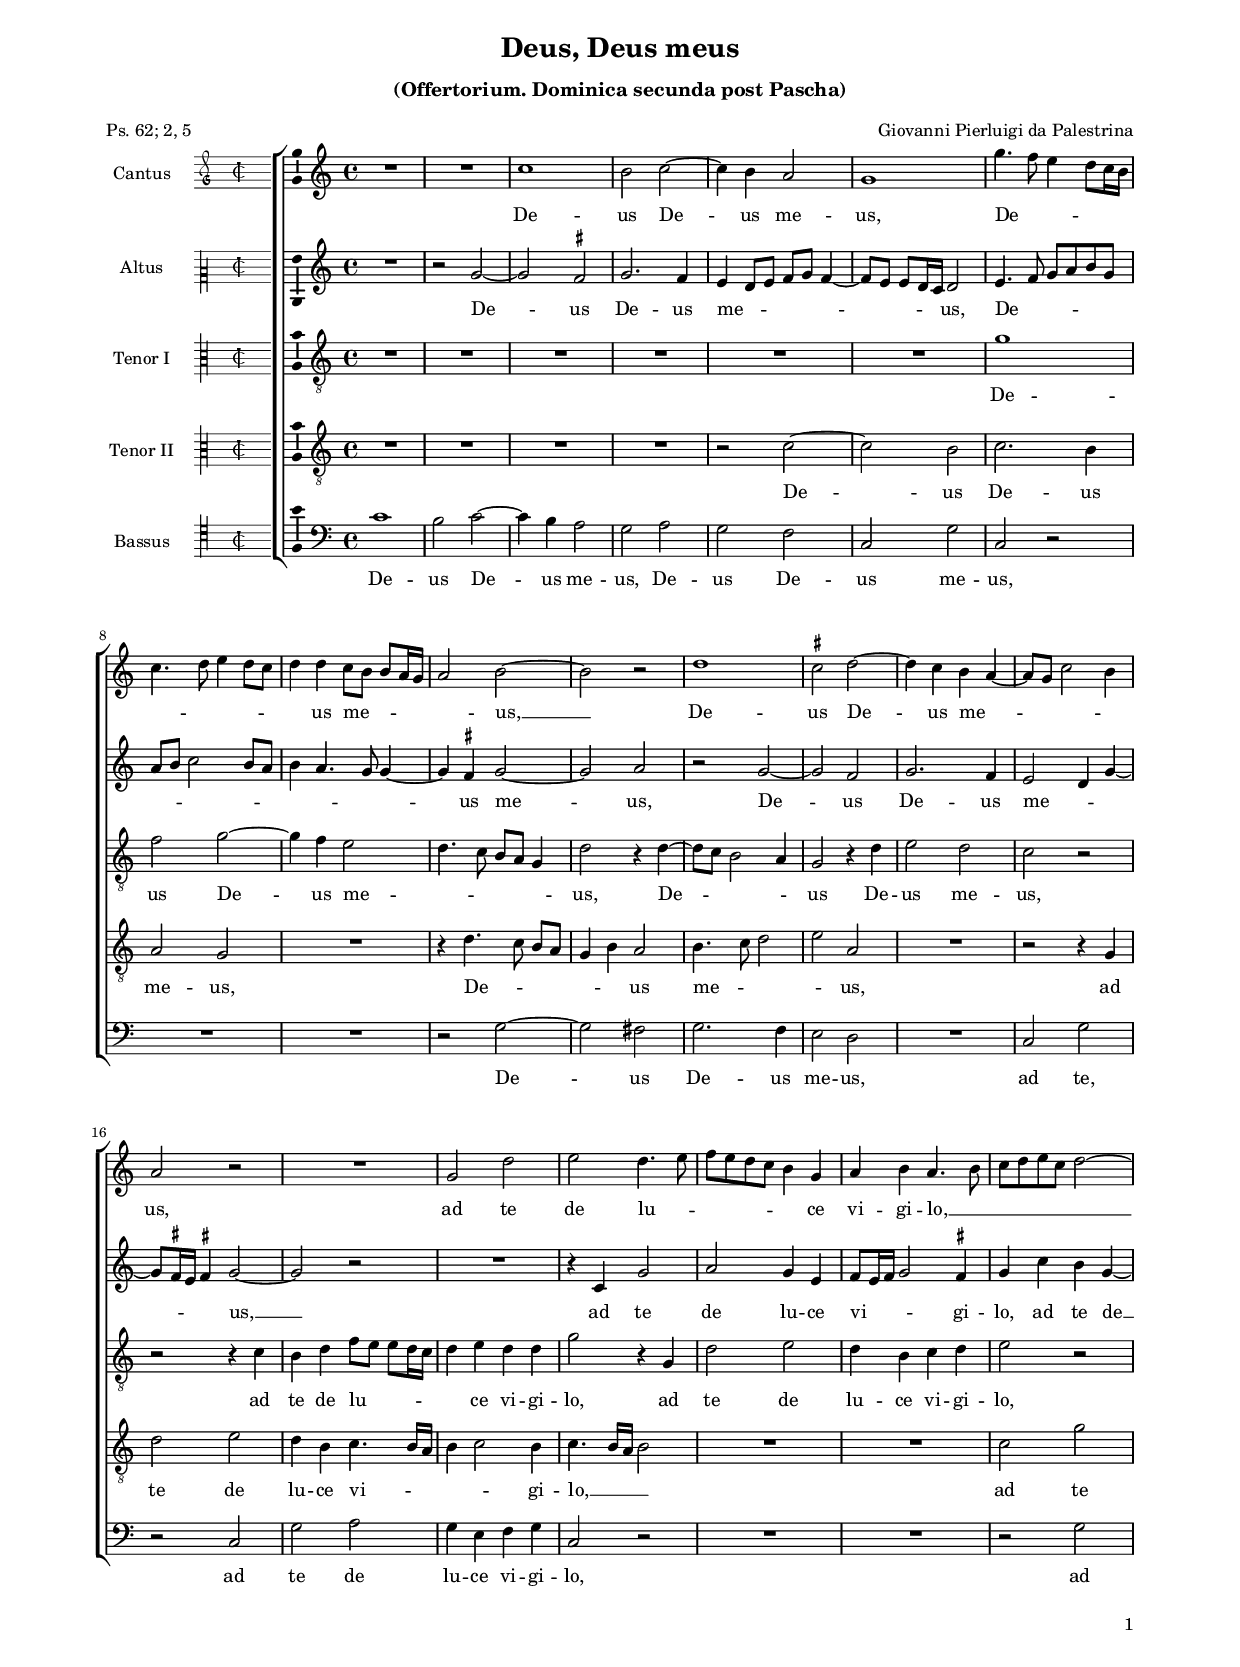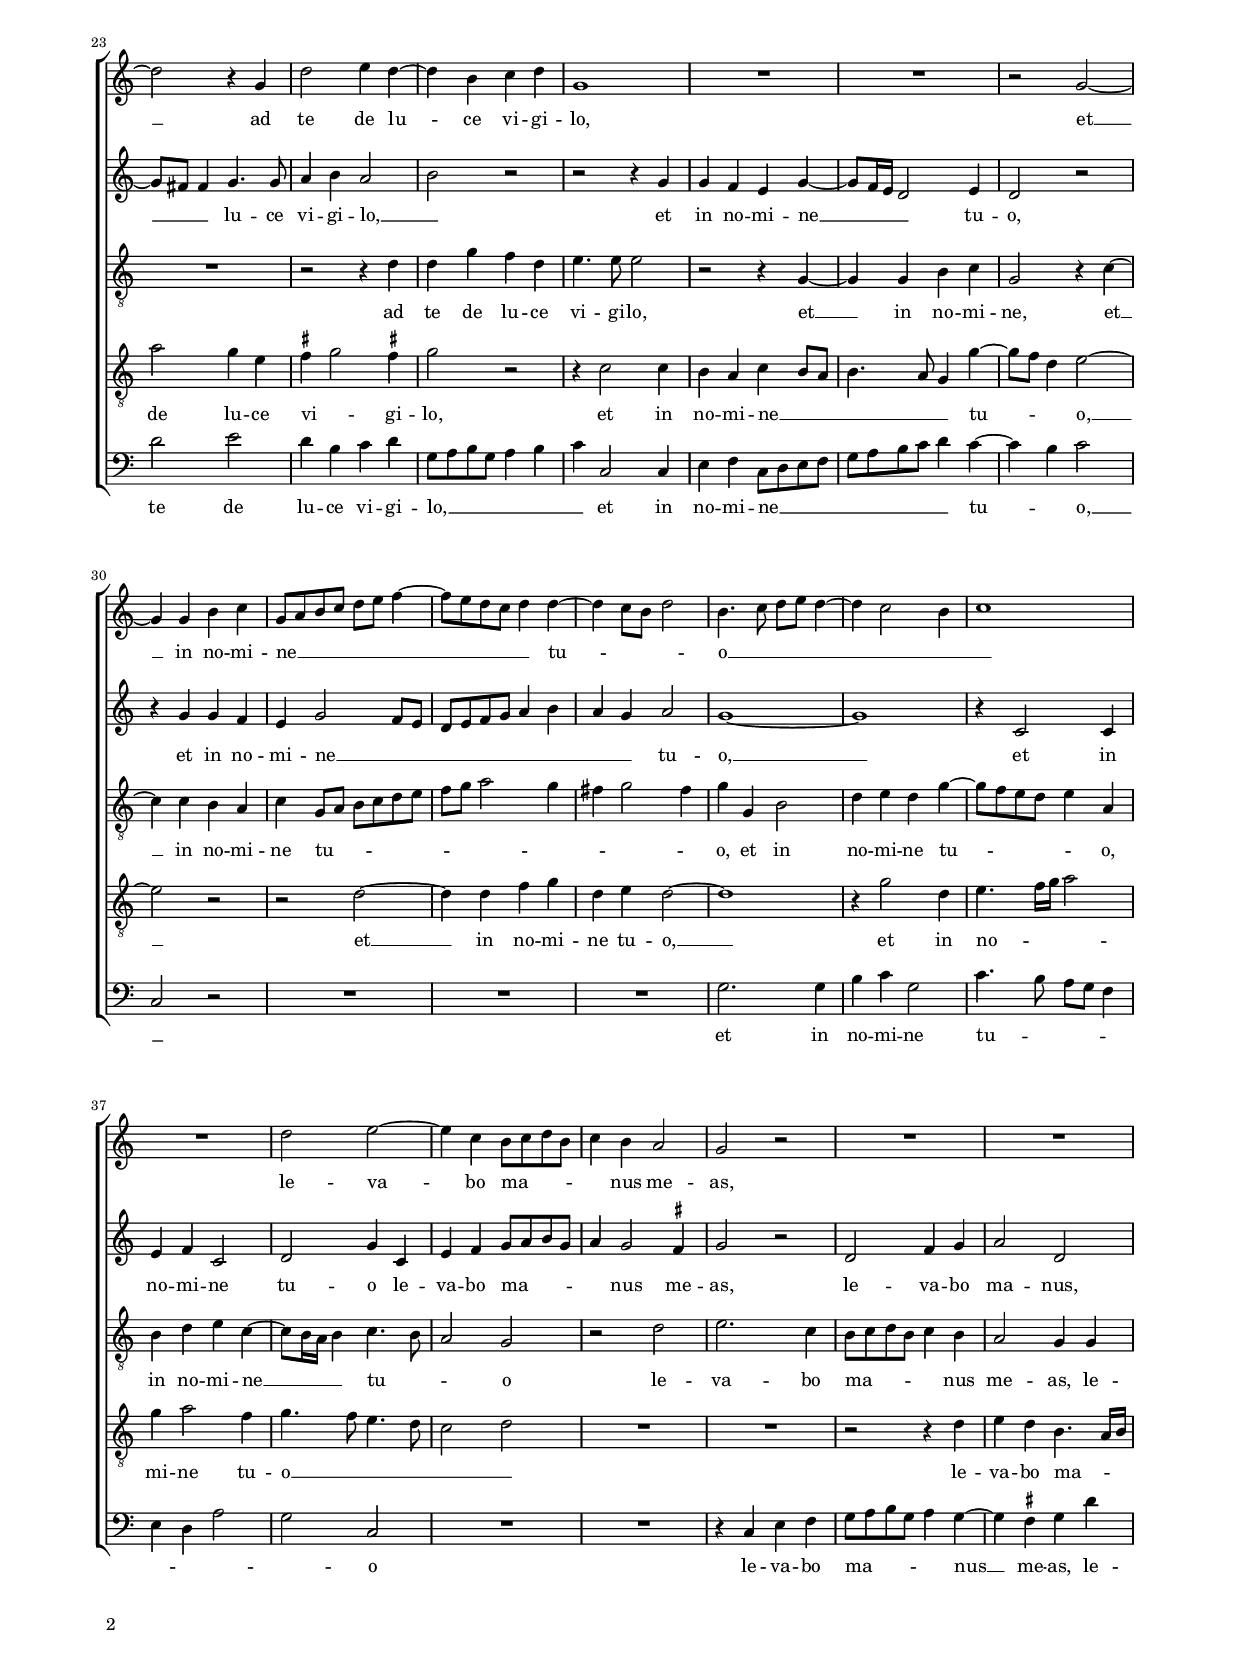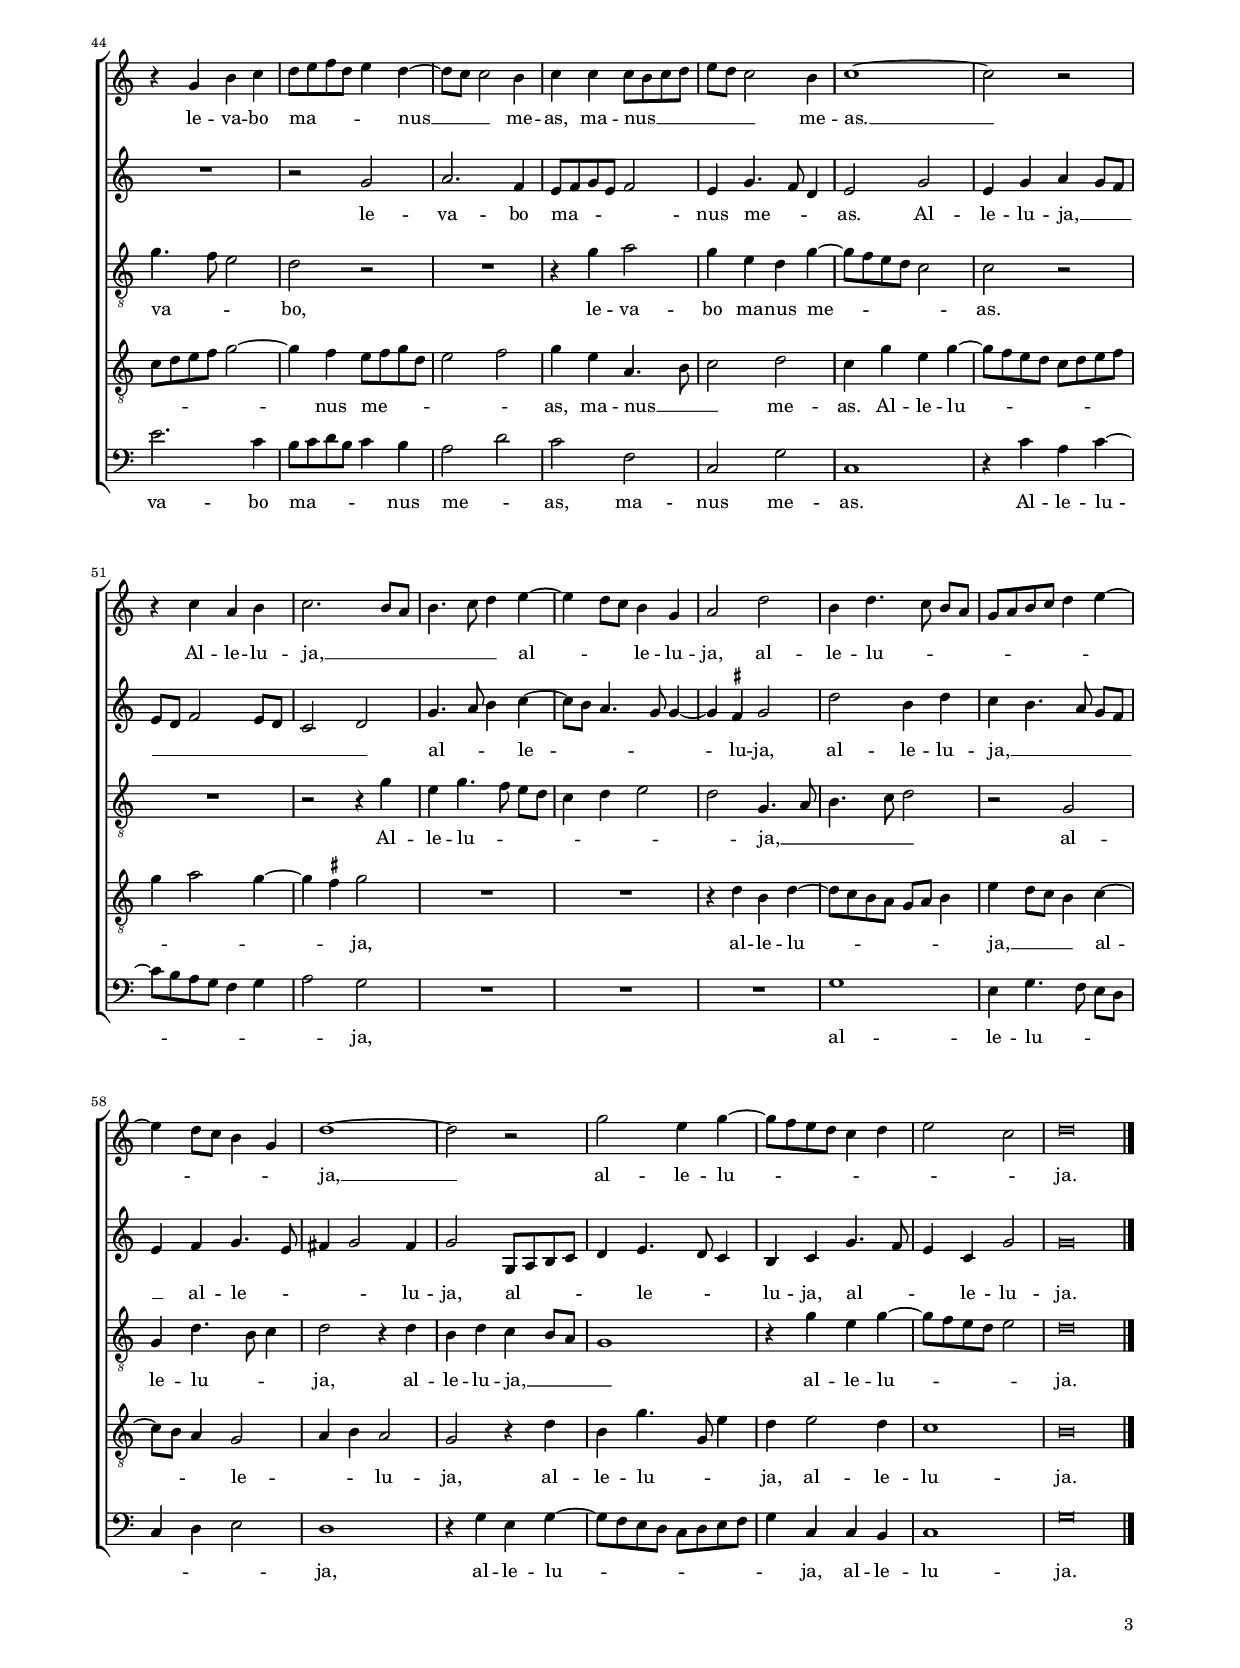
\header
{
  title="Deus, Deus meus"
  subtitle=\markup { \column { \vspace #0.5 "(Offertorium. Dominica secunda post Pascha)" \transparent "x" } }
  composer="Giovanni Pierluigi da Palestrina"
  poet="Ps. 62; 2, 5"
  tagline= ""
}

\version "2.24.1"
\language deutsch
#(set-global-staff-size 15)
% #(set-default-paper-size "letter")
#(ly:set-option 'point-and-click #f)




	ficta = { \once \set suggestAccidentals = ##t }

	forget = #(define-music-function (music) (ly:music?) #{
		\accidentalStyle forget
		$music
		\accidentalStyle default
		#})


    
\paper
	{
	top-margin = 1.6 \cm
	bottom-margin = 1 \cm
	left-margin = 1.8 \cm
	right-margin = 1.8 \cm
	ragged-bottom = ##f
	ragged-last-bottom = ##f
	print-page-number = ##f
	system-system-spacing = #'((basic-distance . 17) (minimum-distance . 14) (padding . 5) (strechability . 150))
	oddFooterMarkup=\markup   \fill-line { "" \fromproperty #'page:page-number-string }
	evenFooterMarkup=\markup  \fill-line { \fromproperty #'page:page-number-string "" }
	last-bottom-spacing = #'((basic-distance . 12) (minimum-distance . 7) (padding . 4))
    systems-per-page = 3
%   page-count = 3
%	min-systems-per-page = 3
%	print-all-headers = ##t
%	print-first-page-number = ##t
%	first-page-number = 1
	}

	
global = {
	\key c \major
	\time 4/4
    \set Score.tempoHideNote = ##t
    \tempo 4 = 100
    \skip 1*63
    \set Score.measureLength = #(ly:make-moment 2/1)
    \skip 1*2 \bar "|."
	}
    

incipitcantus = \relative c' {
    \time 2/2
    \clef "petrucci-g2"
    \key c \major
    }
    
incipitcantusVoice = <<
    \new MensuralVoice <<
        { s1 \noBreak }
        \incipitcantus
    >>
    >>
    
    
incipitaltus = \relative c' {
    \time 2/2
    \clef "petrucci-c2"
    \key c \major
    s4 \bar ""
    }
    
incipitaltusVoice = <<
    \new MensuralVoice <<
        { s1 \noBreak }
        \incipitaltus
    >>
    >>
    
incipittenor = \relative c' {
    \time 2/2
    \clef "petrucci-c3"
    \key c \major
    }
    
incipittenorVoice = <<
    \new MensuralVoice <<
        { s1 \noBreak }
        \incipittenor
    >>
    >>
    
incipitquintus = \relative c' {
    \time 2/2
    \clef "petrucci-c3"
    \key c \major
    }
    
incipitquintusVoice = <<
    \new MensuralVoice <<
        { s1 \noBreak }
        \incipitquintus
    >>
    >>
    
    
incipitbassus= \relative c {
    \time 2/2
    \clef "petrucci-c4"
    \key c \major
    }
    
incipitbassusVoice = <<
    \new MensuralVoice <<
        { s1 \noBreak }
        \incipitbassus
    >>
    >>


cantus =  \relative c''
	{
	R1
	R1
	c1
	h2 c~
%5
	c4 h a2 |
	g1
	g'4. f8 e4 d8 c16 h
	c4. d8 e4 d8 c
	d4 d c8 h h[ a16 g]
%10
	a2 h~ |
	h2 r
	d1
	\ficta cis2 d~
	d4 c h a~
%15
	a8 g c2 h4 |
	a2 r
	R1
	g2 d'
	e2 d4. e8
%20
	f8 e d c h4 g |
	a4 h a4. h8
	c8 d e c d2~
	d2 r4 g,
	d'2 e4 d~
%25
	d4 h c d |
	g,1
	R1
	R1
	r2 g~
%30
	g4 g h c |
	g8 a h c d e f4~
	f8 e d c d4 d~
	d4 c8 h d2
	h4. c8 d e d4~
%35
	d4 c2 h4 |
	c1
	R1
	d2 e~
	e4 c h8 c d h
%40
	c4 h a2 |
	g2 r
	R1
	R1
	r4 g h c
%45
	d8 e f d e4 d~ |
	d8 c c2 h4
	c4 c c8 h c d
	e8 d c2 h4
	c1~
%50
	c2 r |
	r4 c a h
	c2. h8 a
	h4. c8 d4 e~
	e4 d8 c h4 g
%55
	a2 d |
	h4 d4. c8 h[ a]
	g8 a h c d4 e~
	e4 d8 c h4 g
	d'1~
%60
	d2 r |
	g2 e4 g~
	g8 f e d c4 d
	e2 c
	d\breve |
	}


altus =  \relative c'
	{
	R1
	r2 g'~
	g2 \ficta fis
	g2. f4
%5
	e4 d8 e f g f4~ |
	f8 e e[ d16 c] d2
	e4. f8 g8 a h g
	a8 h c2 h8 a
	h4 a4. g8 g4~
%10
	g4 \ficta fis g2~ |
	g2 a
	r2 g~
	g2 f
	g2. f4
%15
	e2 d4 g~ |
	g8 \ficta fis16 e \ficta fis!4 g2~
	g2 r
	R1
	r4 c, g'2
%20
	a2 g4 e |
	f8 e16 f g2 \ficta fis4
	g4 c h g~
	g8 fis fis4 g4. g8
	a4 h a2
%25
	h2 r |
	r2 r4 g
	g4 f e g~
	g8 f16 e d2 e4
	d2 r
%30
	r4 g g f |
	e4 g2 f8 e
	d8 e f g a4 h
	a4 g a2
	g1~
%35
	g1 |
	r4 c,2 c4
	e4 f c2
	d2 g4 c,
	e4 f g8 a h g
%40
	a4 g2 \ficta fis4 |
	g2 r
	d2 f4 g
	a2 d,
	R1
%45
	r2 g |
	a2. f4
	e8 f g e f2
	e4 g4. f8 d4
	e2 g
%50
	e4 g a g8 f |
	e8 d f2 e8 d
	c2 d
	g4. a8 h4 c~
	c8 h a4. g8 g4~
%55
	g4 \ficta fis g2
	d'2 h4 d
	c4 h4. a8 g[ f]
	e4 f g4. e8
	fis4 g2 fis4
%60
	g2 g,8 a h c |
	d4 e4. d8 c4
	h4 c g'4. f8
	e4 c g'2
	g\breve |
	}


tenor =  \relative c'
	{
	R1
	R1
	R1
	R1
%5
	R1 |
	R1
	g'1
	f2 g~
	g4 f e2
%10
	d4. c8 h8 a g4 |
	d'2 r4 d~
	d8 c h2 a4
	g2 r4 d'
	e2 d
%15
	c2 r |
	r2 r4 c
	h4 d f8 e e[ d16 c]
	d4 e d d
	g2 r4 g,
%20
	d'2 e |
	d4 h c d
	e2 r
	R1
	r2 r4 d
%25
	d4 g f d |
	e4. e8 e2
	r2 r4 g,~
	g4 g h c
	g2 r4 c~
%30
	c4 c h a |
	c4 g8 a h c d e
	f8 g a2 g4
	fis4 g2 fis4
	g4 g, h2
%35
	d4 e d g~ |
	g8 f e d e4 a,
	h4 d e c~
	c8 h16 a h4 c4. h8
	a2 g
%40
	r2 d' |
	e2. c4
	h8 c d h c4 h
	a2 g4 g
	g'4. f8 e2
%45
	d2 r |
	R1
	r4 g a2
	g4 e d g~
	g8 f e d c2
%50
	c2 r |
	R1
	r2 r4 g'
	e4 g4. f8 e[ d]
	c4 d e2
%55
	d2 g,4. a8 |
	h4. c8 d2
	r2 g,
	g4 d'4. h8 c4
	d2 r4 d
%60
	h4 d c h8 a |
	g1
	r4 g' e g~
	g8 f e d e2
	d\breve |
	}


quintus  =  \relative c'
	{
	R1
	R1
	R1
	R1
%5
	r2 c~ |
	c2 h
	c2. h4
	a2 g
	R1
%10
	r4 d'4. c8 h[ a] |
	g4 h a2
	h4. c8 d2
	e2 a,
	R1
%15
	r2 r4 g |
	d'2 e
	d4 h c4. h16 a
	h4 c2 h4
	c4. h16 a h2
%20
	R1 |
	R1
	c2 g'
	a2 g4 e
	\ficta fis4 g2 \ficta fis!4
%25
	g2 r |
	r4 c,2 c4
	h4 a c h8 a
	h4. a8 g4 g'~
	g8 f d4 e2~
%30
	e2 r |
	r2 d~
	d4 d f g
	d4 e d2~
	d1
%35
	r4 g2 d4 |
	e4. f16 g a2
	g4 a2 f4
	g4. f8 e4. d8
	c2 d
%40
	R1 |
	R1
	r2 r4 d
	e4 d h4. a16 h
	c8 d e f g2~
%45
	g4 f e8 f g d |
	e2 f
	g4 e a,4. h8
	c2 d
	c4 g' e g~
%50
	g8 f e d c d e f |
	g4 a2 g4~
	g4 \ficta fis g2
	R1
	R1
%55
	r4 d h d~ |
	d8 c h a g a h4
	e4 d8 c h4 c~
	c8 h a4 g2
	a4 h a2
%60
	g2 r4 d' |
	h4 g'4. g,8 e'4
	d4 e2 d4
	c1
	h\breve |
	}


bassus  =  \relative c
	{
	c'1
	h2 c~
	c4 h a2
	g2 a
%5
	g2 f |
	c2 g'
	c,2 r
	R1
	R1
%10
	r2 g'~ |
	g2 fis
	g2. f4
	e2 d
	R1
%15
	c2 g' |
	r2 c,
	g'2 a
	g4 e f g
	c,2 r
%20
	R1 |
	R1
	r2 g'
	d'2 e
	d4 h c d
%25
	g,8 a h g a4 h |
	c4 c,2 c4
	e4 f c8 d e f
	g8 a h c d4 c~
	c4 h c2
%30
	c,2 r |
	R1
	R1
	R1
	g'2. g4
%35
	h4 c g2 |
	c4. h8 a8 g f4
	e4 d a'2
	g2 c,
	R1
%40
	R1 |
	r4 c e f
	g8 a h g a4 g~
	g4 \ficta fis g4 d'
	e2. c4
%45
	h8 c d h c4 h |
	a2 d
	c2 f,
	c2 g'
	c,1
%50
	r4 c' a c~ |
	c8 h a g f4 g
	a2 g
	R1
	R1
%55
	R1 |
	g1
	e4 g4. f8 e[ d]
	c4 d e2
	d1
%60
	r4 g e g~ |
	g8 f e d c d e f
	g4 c, c h
	c1
	g'\breve |
	}


lyricscantus = \lyricmode {
	De -- us De -- us me -- us,
    De -- _ _ _ _ _ _ _ _ _ _ _ us me -- _ _ _ _ _ us, __
    De -- us De -- us me -- _ _ _ _ us,
    ad te de lu -- _ _ _ _ _ _ ce vi -- gi -- lo, __ _ _ _ _ _ _
    ad te de lu -- ce vi -- gi -- lo,
    et __ in no -- mi -- ne __ _ _ _ _ _ _ _ _ _ _ tu -- _ _ _ o __ _ _ _ _ _ _ _
    le -- va -- bo ma -- _ _ _ _ nus me -- as,
    le -- va -- bo ma -- _ _ _ _ nus __ _ _ me -- as,
    ma -- nus __ _ _ _ _ _ _ me -- as. __
    Al -- le -- lu -- ja, __ _ _ _ _ _
    al -- _ _ le -- lu -- ja,
    al -- le -- lu -- _ _ _ _ _ _ _ _ _ _ _ _ _ ja, __
    al -- le -- lu -- _ _ _ _ _ _ _ ja.
	}


lyricsaltus = \lyricmode {
	De -- us De -- us me -- _ _ _ _ _ _ _ _ _ us,
    De -- _ _ _ _ _ _ _ _ _ _ _ _ _ _ us me -- us,
    De -- us De -- us me -- _ _ _ _ _ us, __
    ad te de lu -- ce vi -- _ _ _ gi -- lo,
    ad te de __ _ _ lu -- ce vi -- gi -- lo, __ _
    et in no -- mi -- ne __ _ _ _ tu -- o,
    et in no -- mi -- ne __ _ _ _ _ _ _ _ _ _ _ tu -- o, __
    et in no -- mi -- ne tu -- o
    le -- va -- bo ma -- _ _ _ _ nus me -- as,
    le -- va -- bo ma -- nus,
    le -- va -- bo ma -- _ _ _ _ nus me -- _ _ as.
    Al -- le -- lu -- ja, __ _ _ _ _ _ _ _ _ _
    al -- _ _ le -- _ _ _ _ lu -- ja,
    al -- le -- lu -- ja, __ _ _ _ _ _
    al -- le -- _ _ _ lu -- ja,
    al -- _ _ _ _ le -- _ _ lu -- ja,
    al -- _ _ le -- lu -- ja.
	}


lyricstenor = \lyricmode {
	De -- us De -- us me -- _ _ _ _ _ us,
    De -- _ _ _ us De -- us me -- us,
    ad te de lu -- _ _ _ _ _ ce vi -- gi -- lo,
    ad te de lu -- ce vi -- gi -- lo,
    ad te de lu -- ce vi -- gi -- lo,
    et __ in no -- mi -- ne,
    et __ in no -- mi -- ne tu -- _ _ _ _ _ _ _ _ _ _ _ _ o,
    et in no -- mi -- ne tu -- _ _ _ _ o,
    in no -- mi -- ne __ _ _ _ tu -- _ _ o
    le -- va -- bo ma -- _ _ _ _ nus me -- as,
    le -- va -- _ _ bo,
    le -- va -- bo ma -- nus me -- _ _ _ _ as.
    Al -- le -- lu -- _ _ _ _ _ _ _ ja, __ _ _ _ _
    al -- le -- lu -- _ _ ja,
    al -- le -- lu -- ja, __ _ _ _
    al -- le -- lu -- _ _ _ _ ja.
	}


lyricsquintus = \lyricmode {
	De -- us De -- us me -- us,
    De -- _ _ _ _ _ us me -- _ _ _ us,
    ad te de lu -- ce vi -- _ _ _ _ gi -- lo, __ _ _ _
    ad te de lu -- ce vi -- _ gi -- lo,
    et in no -- mi -- ne __ _ _ _ _ _ tu -- _ _ o, __
    et __ in no -- mi -- ne tu -- o, __
    et in no -- _ _ _ mi -- ne tu -- o __ _ _ _ _ _
    le -- va -- bo ma -- _ _ _ _ _ _ _ nus me -- _ _ _ _ _ as,
    ma -- nus __ _ _ me -- as.
    Al -- le -- lu -- _ _ _ _ _ _ _ _ _ _ _ ja,
    al -- le -- lu -- _ _ _ _ _ _ ja, __ _ _ _
    al -- _ _ le -- _ _ lu -- ja,
    al -- le -- lu -- _ _ ja,
    al -- le -- lu -- ja.
	}


lyricsbassus = \lyricmode {
	De -- us De -- us me -- us,
    De -- us De -- us me -- us,
    De -- us De -- us me -- us,
    ad te,
    ad te de lu -- ce vi -- gi -- lo,
    ad te de lu -- ce vi -- gi -- lo, __ _ _ _ _ _ _
    et in no -- mi -- ne __ _ _ _ _ _ _ _ _ tu -- _ o, __ _
    et in no -- mi -- ne tu -- _ _ _ _ _ _ _ _ o
    le -- va -- bo ma -- _ _ _ _ nus __ me -- as,
    le -- va -- bo ma -- _ _ _ _ nus me -- _ as,
    ma -- nus me -- as.
    Al -- le -- lu -- _ _ _ _ _ _ ja,
    al -- le -- lu -- _ _ _ _ _ _ ja,
    al -- le -- lu -- _ _ _ _ _ _ _ _ ja,
    al -- le -- lu -- ja.
	}


\score
{  
    \transpose c c {
	\new ChoirStaff \with { \override StaffGrouper.staff-staff-spacing.basic-distance = #12 }
	<<

	\new Staff << \global
	\new Voice="v1" {
		\set Staff.instrumentName="Cantus"
        \incipit \incipitcantusVoice
%		\set Staff.instrumentName= "S"
		\set Staff.midiInstrument = "reed organ"
		\clef violin
		\cantus }
	\new Lyrics \lyricsto "v1" {\lyricscantus }
	>>


	\new Staff << \global
	\new Voice="v2" {
		\set Staff.instrumentName="Altus"
        \incipit \incipitaltusVoice
%		\set Staff.instrumentName= "A"
		\set Staff.midiInstrument = "reed organ"
		\clef violin % "G_8"
		\altus}
	\new Lyrics \lyricsto "v2" {\lyricsaltus }
	>>


	\new Staff << \global
	\new Voice="v3" {
		\set Staff.instrumentName="Tenor I"
        \incipit \incipittenorVoice
%		\set Staff.instrumentName= "T"
		\set Staff.midiInstrument = "reed organ"
		\clef "G_8"
		\tenor }
	\new Lyrics \lyricsto "v3" {\lyricstenor }
	>>


	\new Staff << \global
	\new Voice="v5" {
		\set Staff.instrumentName="Tenor II"
        \incipit \incipitquintusVoice
%		\set Staff.instrumentName= "Q"
		\set Staff.midiInstrument = "reed organ"
		\clef "G_8"
		\quintus}
	\new Lyrics \lyricsto "v5" {\lyricsquintus }
	>>


	\new Staff << \global
	\new Voice="v4" {
		\set Staff.instrumentName="Bassus"
        \incipit \incipitbassusVoice
%		\set Staff.instrumentName= "B"
		\set Staff.midiInstrument = "reed organ"
		\clef bass 
		\bassus }
	\new Lyrics \lyricsto "v4" {\lyricsbassus}
	>>

	>>
	} % transpose

	\layout
	{
	indent = 3\cm
    incipit-width = 1.3 \cm
	\context { \Lyrics \override VerticalAxisGroup.nonstaff-relatedstaff-spacing.padding = #1.4 }
%	\context { \Lyrics \override LyricText.font-size = #1 }
	\context { \Staff \override TimeSignature.break-visibility = #end-of-line-invisible }
	\context { \Staff \consists "Ambitus_engraver" }
%	\context { \Voice \override Slur.transparent = ##t }
	\context { \Score \override BarNumber.padding = #2 }
	\context { \Voice \override NoteHead.style = #'baroque }
	}

\midi
	{    	
	}

}


% EOF
